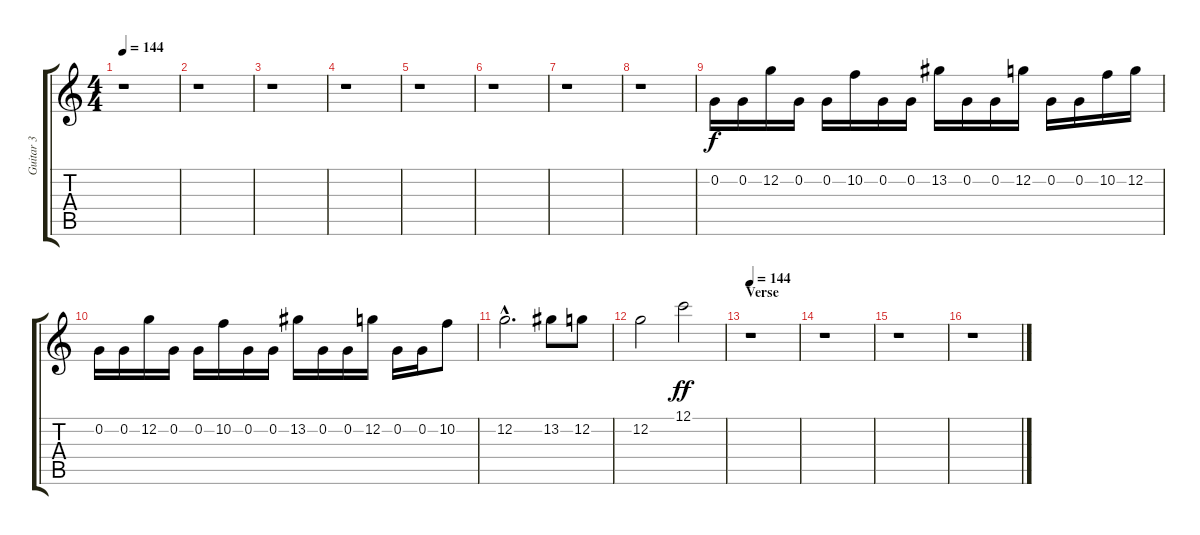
\track ("Guitar 3" "Guitar 3") {instrument distortionguitar}
\staff {score tabs}
\tuning (C4 G3 Eb3 Bb2 F2 C2) {hide}
\ts (4 4)
\tempo 144
\clef g2
\ks c
r.1{dy f} |
r.1 |
r.1 |
r.1 |
r.1 |
r.1 |
r.1 |
r.1 |
0.2.16 0.2.16 12.2.16 0.2.16 0.2.16 10.2.16 0.2.16 0.2.16 13.2.16 0.2.16 0.2.16 12.2.16 0.2.16 0.2.16 10.2.16 12.2.16 |
0.2.16 0.2.16 12.2.16 0.2.16 0.2.16 10.2.16 0.2.16 0.2.16 13.2.16 0.2.16 0.2.16 12.2.16 0.2.16 0.2.16 10.2.8 |
12.2{hac}.2{d} 13.2.8 12.2.8 |
12.2.2 12.1.2{dy ff} |
\section ("" "Verse")
\tempo 144
r.1 |
r.1 |
r.1 |
r.1
